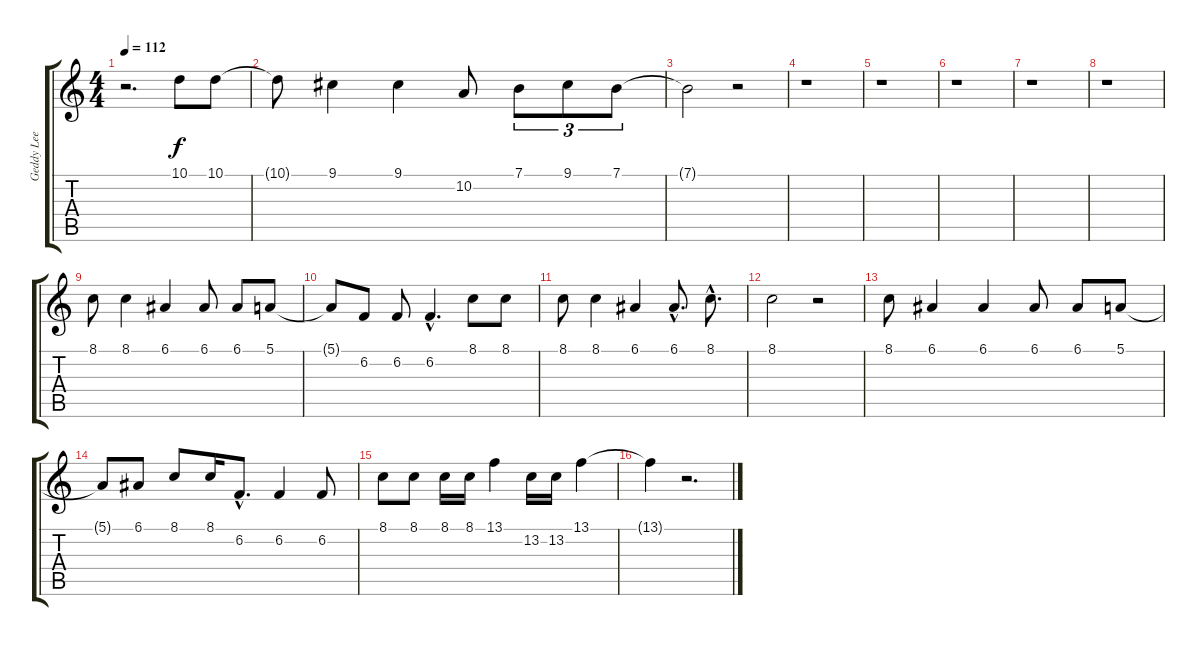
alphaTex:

\track ("Geddy Lee Vocal" "Geddy Lee ") {instrument synthvoice}
\staff {score tabs}
\tuning (E4 B3 G3 D3 A2 E2) {hide}
\ts (4 4)
\tempo 112
\clef g2
\ks c
r.2{d dy f instrument synthvoice} 10.1.8 10.1.8 |
10.1{t}.8 9.1.4 9.1.4 10.2.8 7.1.8{tu (3 2)} 9.1.8{tu (3 2)} 7.1.8{tu (3 2)} |
7.1{t}.2 r.2 |
r.1 |
r.1 |
r.1 |
r.1 |
r.1 |
8.1.8 8.1.4 6.1.4 6.1.8 6.1.8 5.1.8 |
5.1{t}.8 6.2.8 6.2.8 6.2{hac}.4{d} 8.1.8 8.1.8 |
8.1.8 8.1.4 6.1.4 6.1{hac}.8{d} 8.1{hac}.8{d} |
8.1.2 r.2 |
8.1.8 6.1.4 6.1.4 6.1.8 6.1.8 5.1.8 |
5.1{t}.8 6.1.8 8.1.8 8.1.16 6.2{hac}.8{d} 6.2.4 6.2.8 |
8.1.8 8.1.8 8.1.16 8.1.16 13.1.4 13.2.16 13.2.16 13.1.4 |
13.1{t}.4 r.2{d}
